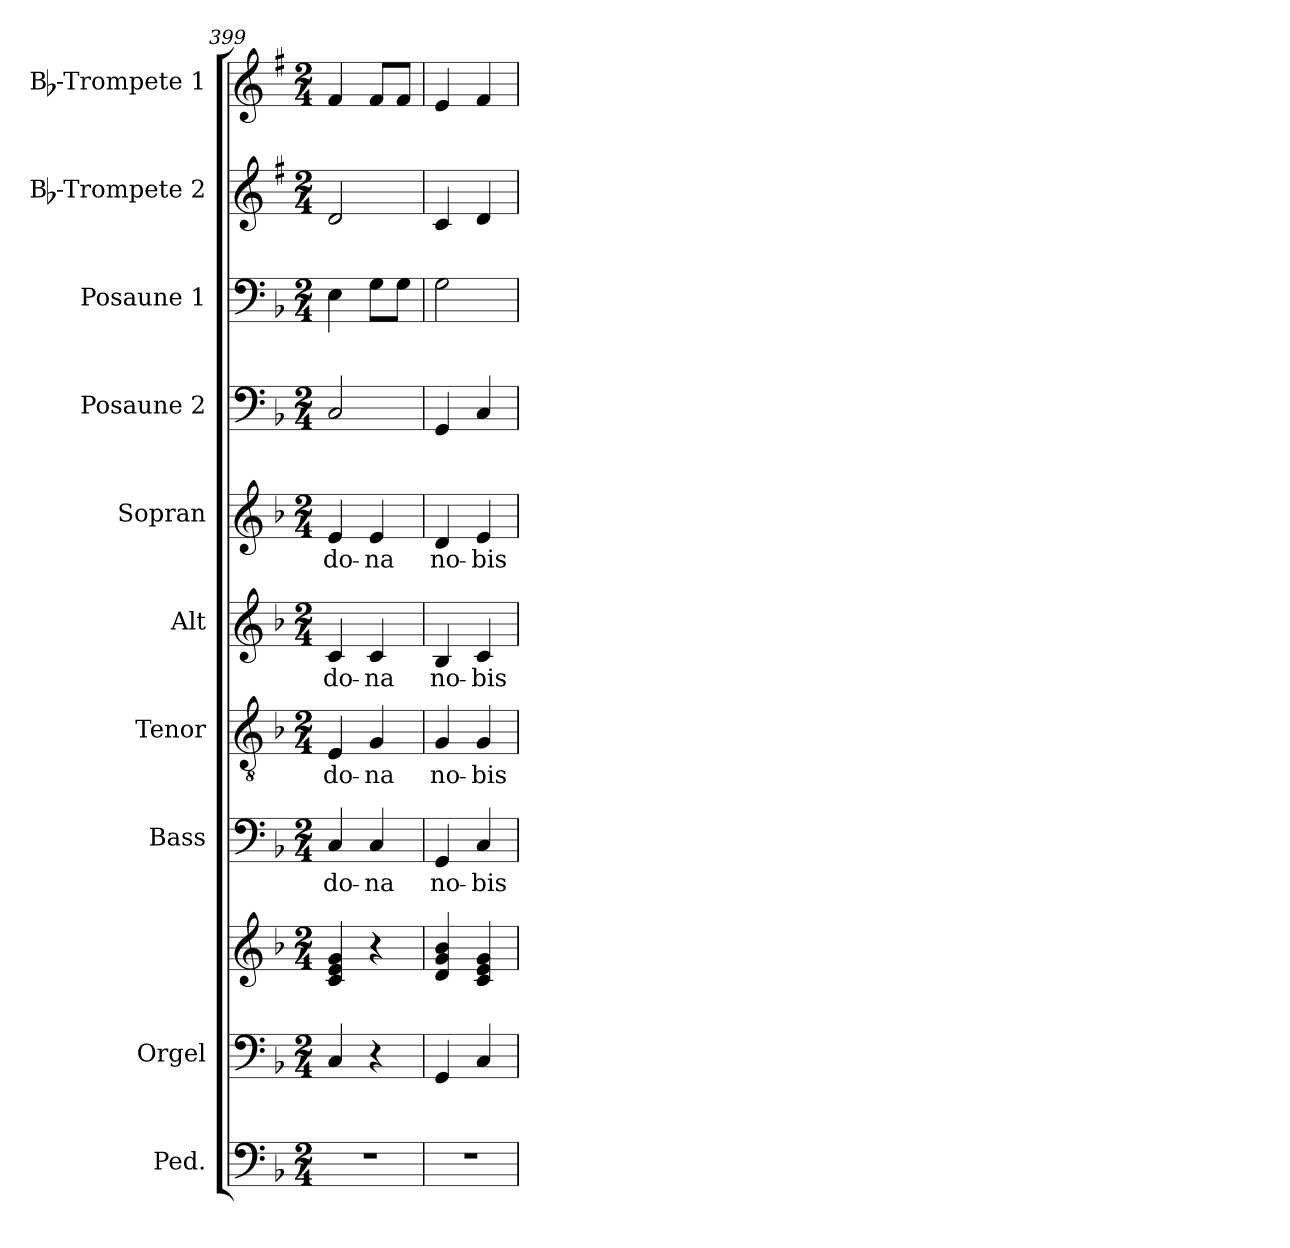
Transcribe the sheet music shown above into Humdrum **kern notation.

**kern	**kern	**kern	**kern	**text	**kern	**text	**kern	**text	**kern	**text	**kern	**kern	**kern	**kern
*part10	*part9	*part9	*part8	*part8	*part7	*part7	*part6	*part6	*part5	*part5	*part4	*part3	*part2	*part1
*staff11	*staff10	*staff9	*staff8	*staff8	*staff7	*staff7	*staff6	*staff6	*staff5	*staff5	*staff4	*staff3	*staff2	*staff1
*I"Ped.	*I"Orgel	*	*I"Bass	*	*I"Tenor	*	*I"Alt	*	*I"Sopran	*	*I"Posaune 2	*I"Posaune 1	*I"Bb-Trompete 2	*I"Bb-Trompete 1
*	*I'Org.	*	*I'B.	*	*I'T.	*	*I'A.	*	*I'S.	*	*I'Pos. 2	*I'Pos. 1	*I'Bb Trp. 2	*I'Bb Trp. 1
!!LO:PB:g=z
*clefF4	*clefF4	*clefG2	*clefF4	*	*clefGv2	*	*clefG2	*	*clefG2	*	*clefF4	*clefF4	*clefG2	*clefG2
*ITrd7c12	*	*	*	*	*	*	*	*	*	*	*	*	*ITrd1c2	*ITrd1c2
*k[b-]	*k[b-]	*k[b-]	*k[b-]	*	*k[b-]	*	*k[b-]	*	*k[b-]	*	*k[b-]	*k[b-]	*k[b-]	*k[b-]
*F:	*F:	*F:	*F:	*	*F:	*	*F:	*	*F:	*	*F:	*F:	*F:	*F:
*M2/4	*M2/4	*M2/4	*M2/4	*	*M2/4	*	*M2/4	*	*M2/4	*	*M2/4	*M2/4	*M2/4	*M2/4
=399	=399	=399	=399	=399	=399	=399	=399	=399	=399	=399	=399	=399	=399	=399
!	!	!	!	!LO:LY:b	!	!LO:LY:b	!	!LO:LY:b	!	!LO:LY:b	!	!	!	!
2r	4C/	4c/ 4e/ 4g/	4C/	do-	4E/	do-	4c/	do-	4e/	do-	2C/	4E\	2c/	4e/
!	!	!	!	!LO:LY:b	!	!LO:LY:b	!	!LO:LY:b	!	!LO:LY:b	!	!	!	!
.	4r	4r	4C/	-na	4G/	-na	4c/	-na	4e/	-na	.	8G\L	.	8e/L
.	.	.	.	.	.	.	.	.	.	.	.	8G\J	.	8e/J
=400	=400	=400	=400	=400	=400	=400	=400	=400	=400	=400	=400	=400	=400	=400
!	!	!	!	!LO:LY:b	!	!LO:LY:b	!	!LO:LY:b	!	!LO:LY:b	!	!	!	!
2r	4GG/	4d/ 4g/ 4b-/	4GG/	no-	4G/	no-	4B-/	no-	4d/	no-	4GG/	2G\	4B-/	4d/
!	!	!	!	!LO:LY:b	!	!LO:LY:b	!	!LO:LY:b	!	!LO:LY:b	!	!	!	!
.	4C/	4c/ 4e/ 4g/	4C/	-bis	4G/	-bis	4c/	-bis	4e/	-bis	4C/	.	4c/	4e/
=	=	=	=	=	=	=	=	=	=	=	=	=	=	=
*-	*-	*-	*-	*-	*-	*-	*-	*-	*-	*-	*-	*-	*-	*-
